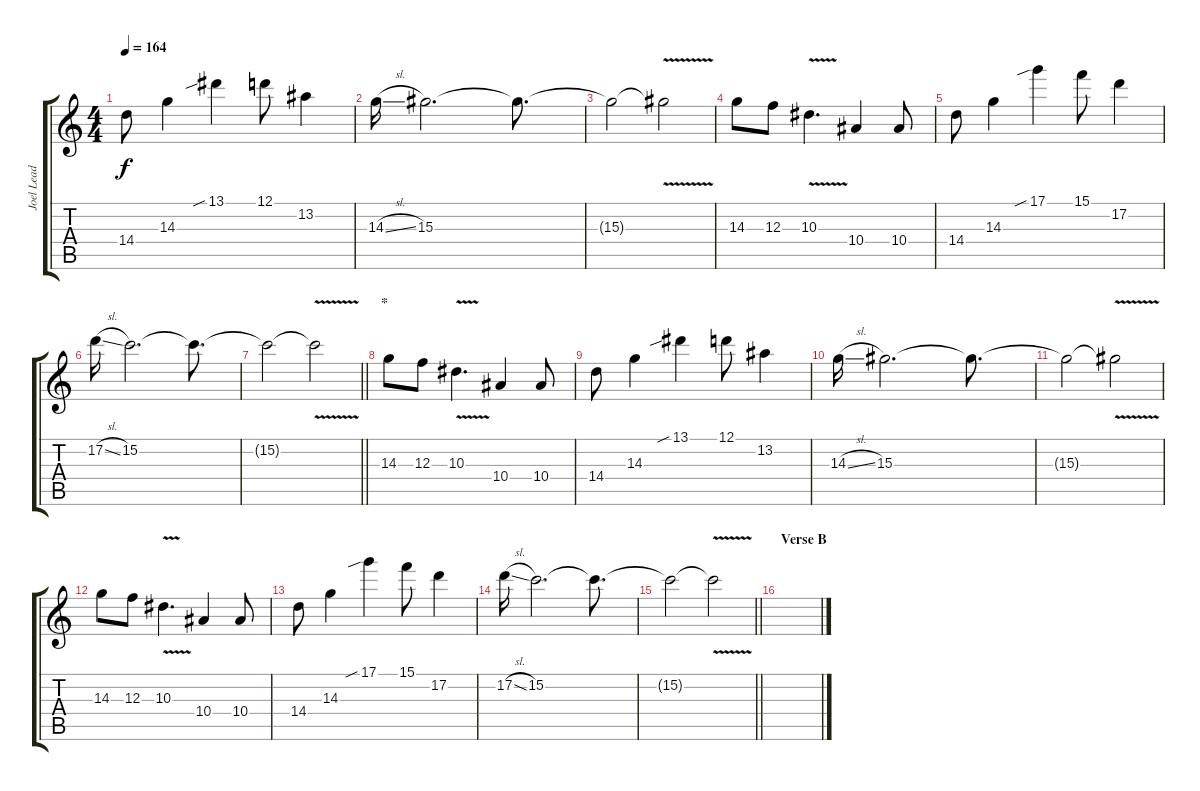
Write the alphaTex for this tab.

\track ("Joel Lead" "Joel Lead") {instrument distortionguitar}
\staff {score tabs}
\tuning (D4 A3 F3 C3 G2 C2) {hide}
\ts (4 4)
\tempo 164
\clef g2
\ks c
14.4.8{dy f} 14.3.4 13.1{sib}.4 12.1.8 13.2.4 |
14.3{sl}.16 15.3.2{d} 15.3{t}.8{d} |
15.3{t}.2 15.3{v t}.2 |
14.3.8 12.3.8 10.3{v}.4{d} 10.4.4 10.4.8 |
14.4.8 14.3.4 17.1{sib}.4 15.1.8 17.2.4 |
17.2{sl}.16 15.2.2{d} 15.2{t}.8{d} |
\barLineRight lightlight
15.2{t}.2 15.2{v t}.2 |
\section ("" "*")
14.3.8 12.3.8 10.3{v}.4{d} 10.4.4 10.4.8 |
14.4.8 14.3.4 13.1{sib}.4 12.1.8 13.2.4 |
14.3{sl}.16 15.3.2{d} 15.3{t}.8{d} |
15.3{t}.2 15.3{v t}.2 |
14.3.8 12.3.8 10.3{v}.4{d} 10.4.4 10.4.8 |
14.4.8 14.3.4 17.1{sib}.4 15.1.8 17.2.4 |
17.2{sl}.16 15.2.2{d} 15.2{t}.8{d} |
\barLineRight lightlight
15.2{t}.2 15.2{v t}.2 |
\section ("" "Verse B")
